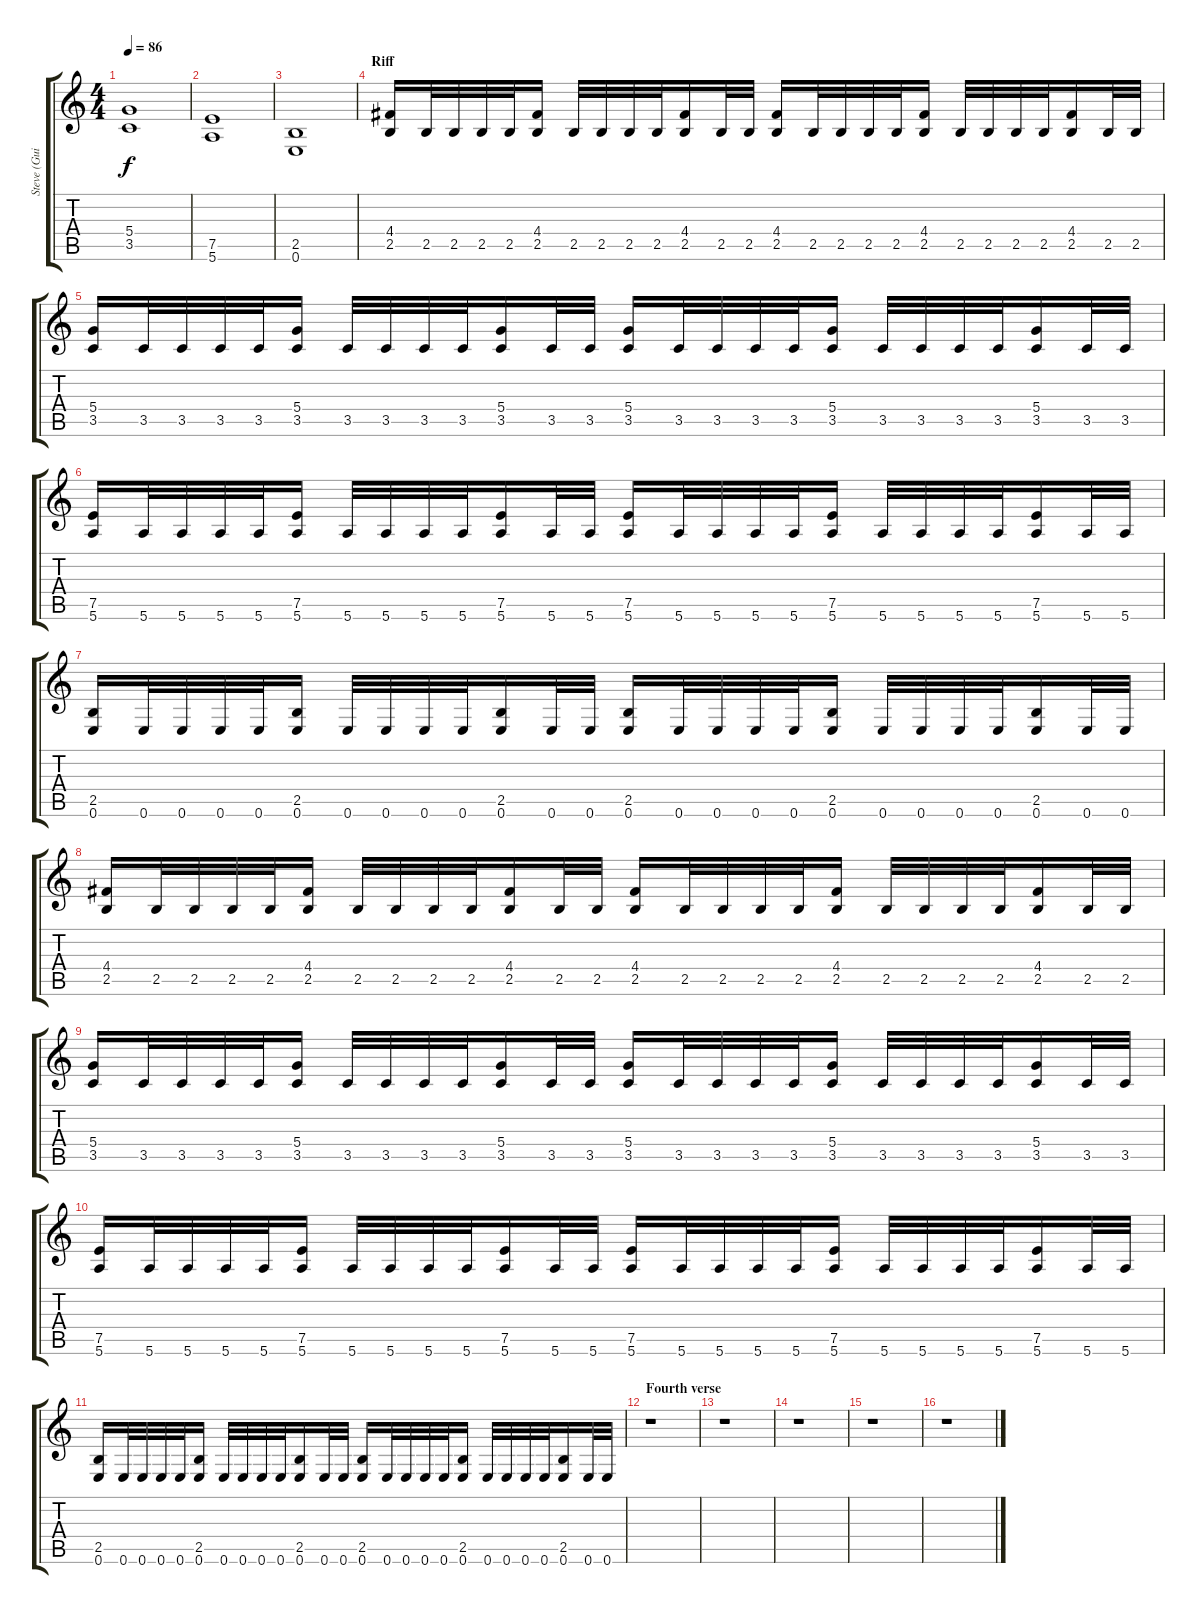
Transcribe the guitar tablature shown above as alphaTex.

\track ("Steve (Guitar)" "Steve (Gui") {instrument distortionguitar}
\staff {score tabs}
\tuning (E4 B3 G3 D3 A2 E2) {hide}
\ts (4 4)
\tempo 86
\clef g2
\ks c
(5.4 3.5).1{dy f} |
(7.5 5.6).1 |
(2.5 0.6).1 |
\section ("" "Riff")
(4.4 2.5).16 2.5.32 2.5.32 2.5.32 2.5.32 (4.4 2.5).16 2.5.32 2.5.32 2.5.32 2.5.32 (4.4 2.5).16 2.5.32 2.5.32 (4.4 2.5).16 2.5.32 2.5.32 2.5.32 2.5.32 (4.4 2.5).16 2.5.32 2.5.32 2.5.32 2.5.32 (4.4 2.5).16 2.5.32 2.5.32 |
(5.4 3.5).16 3.5.32 3.5.32 3.5.32 3.5.32 (5.4 3.5).16 3.5.32 3.5.32 3.5.32 3.5.32 (5.4 3.5).16 3.5.32 3.5.32 (5.4 3.5).16 3.5.32 3.5.32 3.5.32 3.5.32 (5.4 3.5).16 3.5.32 3.5.32 3.5.32 3.5.32 (5.4 3.5).16 3.5.32 3.5.32 |
(7.5 5.6).16 5.6.32 5.6.32 5.6.32 5.6.32 (7.5 5.6).16 5.6.32 5.6.32 5.6.32 5.6.32 (7.5 5.6).16 5.6.32 5.6.32 (7.5 5.6).16 5.6.32 5.6.32 5.6.32 5.6.32 (7.5 5.6).16 5.6.32 5.6.32 5.6.32 5.6.32 (7.5 5.6).16 5.6.32 5.6.32 |
(2.5 0.6).16 0.6.32 0.6.32 0.6.32 0.6.32 (2.5 0.6).16 0.6.32 0.6.32 0.6.32 0.6.32 (2.5 0.6).16 0.6.32 0.6.32 (2.5 0.6).16 0.6.32 0.6.32 0.6.32 0.6.32 (2.5 0.6).16 0.6.32 0.6.32 0.6.32 0.6.32 (2.5 0.6).16 0.6.32 0.6.32 |
(4.4 2.5).16 2.5.32 2.5.32 2.5.32 2.5.32 (4.4 2.5).16 2.5.32 2.5.32 2.5.32 2.5.32 (4.4 2.5).16 2.5.32 2.5.32 (4.4 2.5).16 2.5.32 2.5.32 2.5.32 2.5.32 (4.4 2.5).16 2.5.32 2.5.32 2.5.32 2.5.32 (4.4 2.5).16 2.5.32 2.5.32 |
(5.4 3.5).16 3.5.32 3.5.32 3.5.32 3.5.32 (5.4 3.5).16 3.5.32 3.5.32 3.5.32 3.5.32 (5.4 3.5).16 3.5.32 3.5.32 (5.4 3.5).16 3.5.32 3.5.32 3.5.32 3.5.32 (5.4 3.5).16 3.5.32 3.5.32 3.5.32 3.5.32 (5.4 3.5).16 3.5.32 3.5.32 |
(7.5 5.6).16 5.6.32 5.6.32 5.6.32 5.6.32 (7.5 5.6).16 5.6.32 5.6.32 5.6.32 5.6.32 (7.5 5.6).16 5.6.32 5.6.32 (7.5 5.6).16 5.6.32 5.6.32 5.6.32 5.6.32 (7.5 5.6).16 5.6.32 5.6.32 5.6.32 5.6.32 (7.5 5.6).16 5.6.32 5.6.32 |
(2.5 0.6).16 0.6.32 0.6.32 0.6.32 0.6.32 (2.5 0.6).16 0.6.32 0.6.32 0.6.32 0.6.32 (2.5 0.6).16 0.6.32 0.6.32 (2.5 0.6).16 0.6.32 0.6.32 0.6.32 0.6.32 (2.5 0.6).16 0.6.32 0.6.32 0.6.32 0.6.32 (2.5 0.6).16 0.6.32 0.6.32 |
\section ("" "Fourth verse")
r.1 |
r.1 |
r.1 |
r.1 |
r.1
